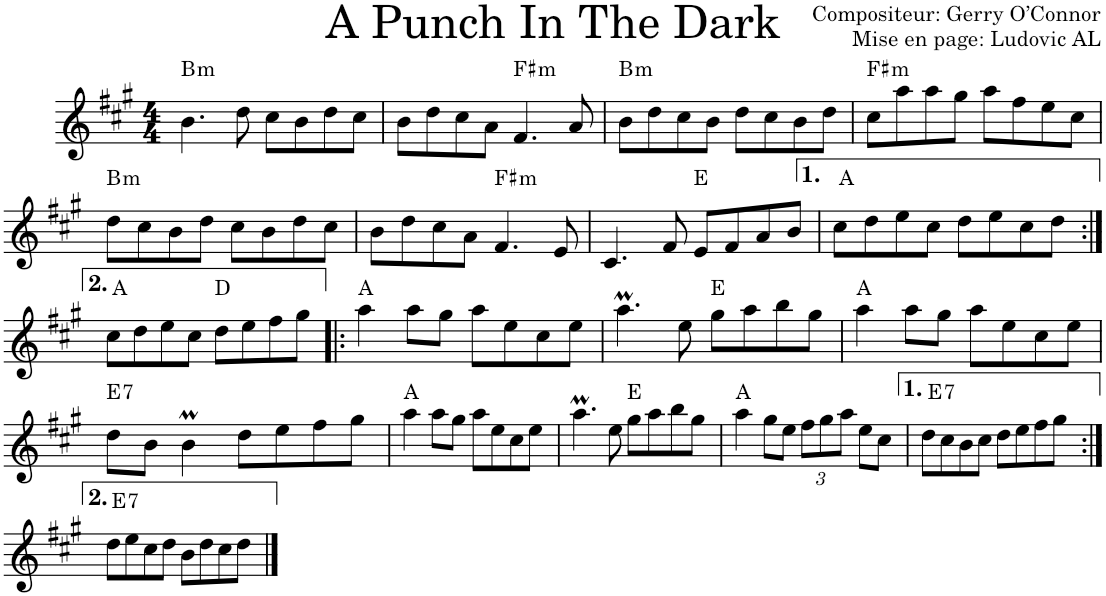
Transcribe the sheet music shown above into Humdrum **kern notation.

**kern	**harte
*part1	*part1
*staff1	*
*I"Voice	*
*I'V	*
*clefG2	*
*k[f#c#g#]	*
*M4/4	*
=1	=1
!	!LO:H:kt=m
4.b\	B:min
8dd\	.
8cc#\L	.
8b\	.
8dd\	.
8cc#\J	.
=2	=2
8b\L	.
8dd\	.
8cc#\	.
8a\J	.
!	!LO:H:kt=m
4.f#/	F#:min
8a/	.
=3	=3
!	!LO:H:kt=m
8b\L	B:min
8dd\	.
8cc#\	.
8b\J	.
8dd\L	.
8cc#\	.
8b\	.
8dd\J	.
=4	=4
!	!LO:H:kt=m
8cc#\L	F#:min
8aa\	.
8aa\	.
8gg#\J	.
8aa\L	.
8ff#\	.
8ee\	.
8cc#\J	.
!!LO:LB:g=z
=5	=5
!	!LO:H:kt=m
8dd\L	B:min
8cc#\	.
8b\	.
8dd\J	.
8cc#\L	.
8b\	.
8dd\	.
8cc#\J	.
=6	=6
8b\L	.
8dd\	.
8cc#\	.
8a\J	.
!	!LO:H:kt=m
4.f#/	F#:min
8e/	.
=7	=7
4.c#/	.
8f#/	.
8e/L	E:maj
8f#/	.
8a/	.
8b/J	.
=8	=8
8cc#\L	A:maj
8dd\	.
8ee\	.
8cc#\J	.
8dd\L	.
8ee\	.
8cc#\	.
8dd\J	.
!!LO:LB:g=z
=9:|!	=9:|!
8cc#\L	A:maj
8dd\	.
8ee\	.
8cc#\J	.
8dd\L	D:maj
8ee\	.
8ff#\	.
8gg#\J	.
=10!|:	=10!|:
4aa\	A:maj
8aa\L	.
8gg#\J	.
8aa\L	.
8ee\	.
8cc#\	.
8ee\J	.
=11	=11
4.aaM\	.
8ee\	.
8gg#\L	E:maj
8aa\	.
8bb\	.
8gg#\J	.
=12	=12
4aa\	A:maj
8aa\L	.
8gg#\J	.
8aa\L	.
8ee\	.
8cc#\	.
8ee\J	.
!!LO:LB:g=z
=13	=13
!	!LO:H:kt=7
8dd\L	E:7
8b\J	.
4bM\	.
8dd\L	.
8ee\	.
8ff#\	.
8gg#\J	.
=14	=14
4aa\	A:maj
8aa\L	.
8gg#\J	.
8aa\L	.
8ee\	.
8cc#\	.
8ee\J	.
=15	=15
4.aaM\	.
8ee\	.
8gg#\L	E:maj
8aa\	.
8bb\	.
8gg#\J	.
=16	=16
4aa\	A:maj
8gg#\L	.
8ee\J	.
*Xbrackettup	*
12ff#\L	.
12gg#\	.
12aa\J	.
8ee\L	.
8cc#\J	.
=17	=17
!	!LO:H:kt=7
8dd\L	E:7
8cc#\	.
8b\	.
8cc#\J	.
8dd\L	.
8ee\	.
8ff#\	.
8gg#\J	.
!!LO:LB:g=z
=18:|!	=18:|!
!	!LO:H:kt=7
8dd\L	E:7
8ee\	.
8cc#\	.
8dd\J	.
8b\L	.
8dd\	.
8cc#\	.
8dd\J	.
==	==
*-	*-
